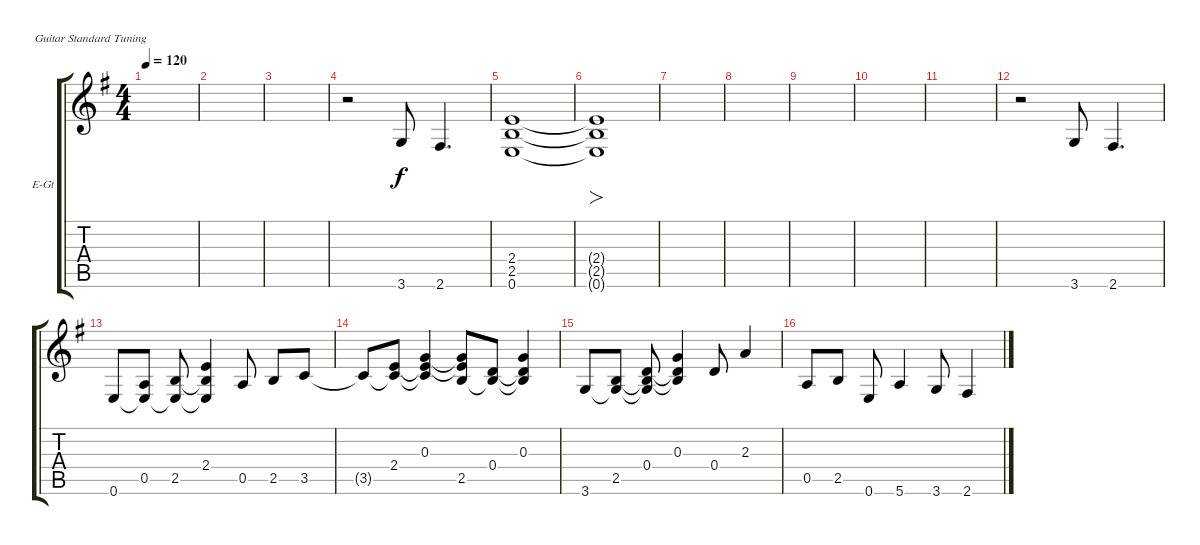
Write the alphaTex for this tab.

\defaultSystemsLayout 4
\bracketExtendMode groupsimilarinstruments
\firstSystemTrackNameOrientation horizontal
\otherSystemsTrackNameOrientation horizontal
\track ("Rhythm Guitar" "E-Gt") {instrument electricguitarclean}
\staff {score tabs}
\tuning (E4 B3 G3 D3 A2 E2)
\ts (4 4)
\tempo 120
\clef g2
\ks eminor
|
|
|
r.2 3.6.8 2.6.4{d} |
(0.6 2.5 2.4).1 |
(0.6{t} 2.5{t} 2.4{t}).1{fo} |
|
|
|
|
|
r.2 3.6.8 2.6.4{d} |
0.6.8 (0.5 0.6{t}).8 (2.5 0.6{t}).8 (2.4 0.6{t} 2.5{t}).4 0.5.8 2.5.8 3.5.8 |
3.5{t}.8 (2.4 3.5{t}).8 (0.3 3.5{t} 2.4{t}).4 (2.5 2.4{t} 0.3{t}).8 (0.4 2.5{t}).8 (0.3 2.5{t} 0.4{t}).4 |
3.6.8 (2.5 3.6{t}).8 (0.4 3.6{t} 2.5{t}).8 (0.3 2.5{t} 0.4{t}).4 0.4.8 2.3.4 |
0.5.8 2.5.8 0.6.8 5.6.4 3.6.8 2.6.4
